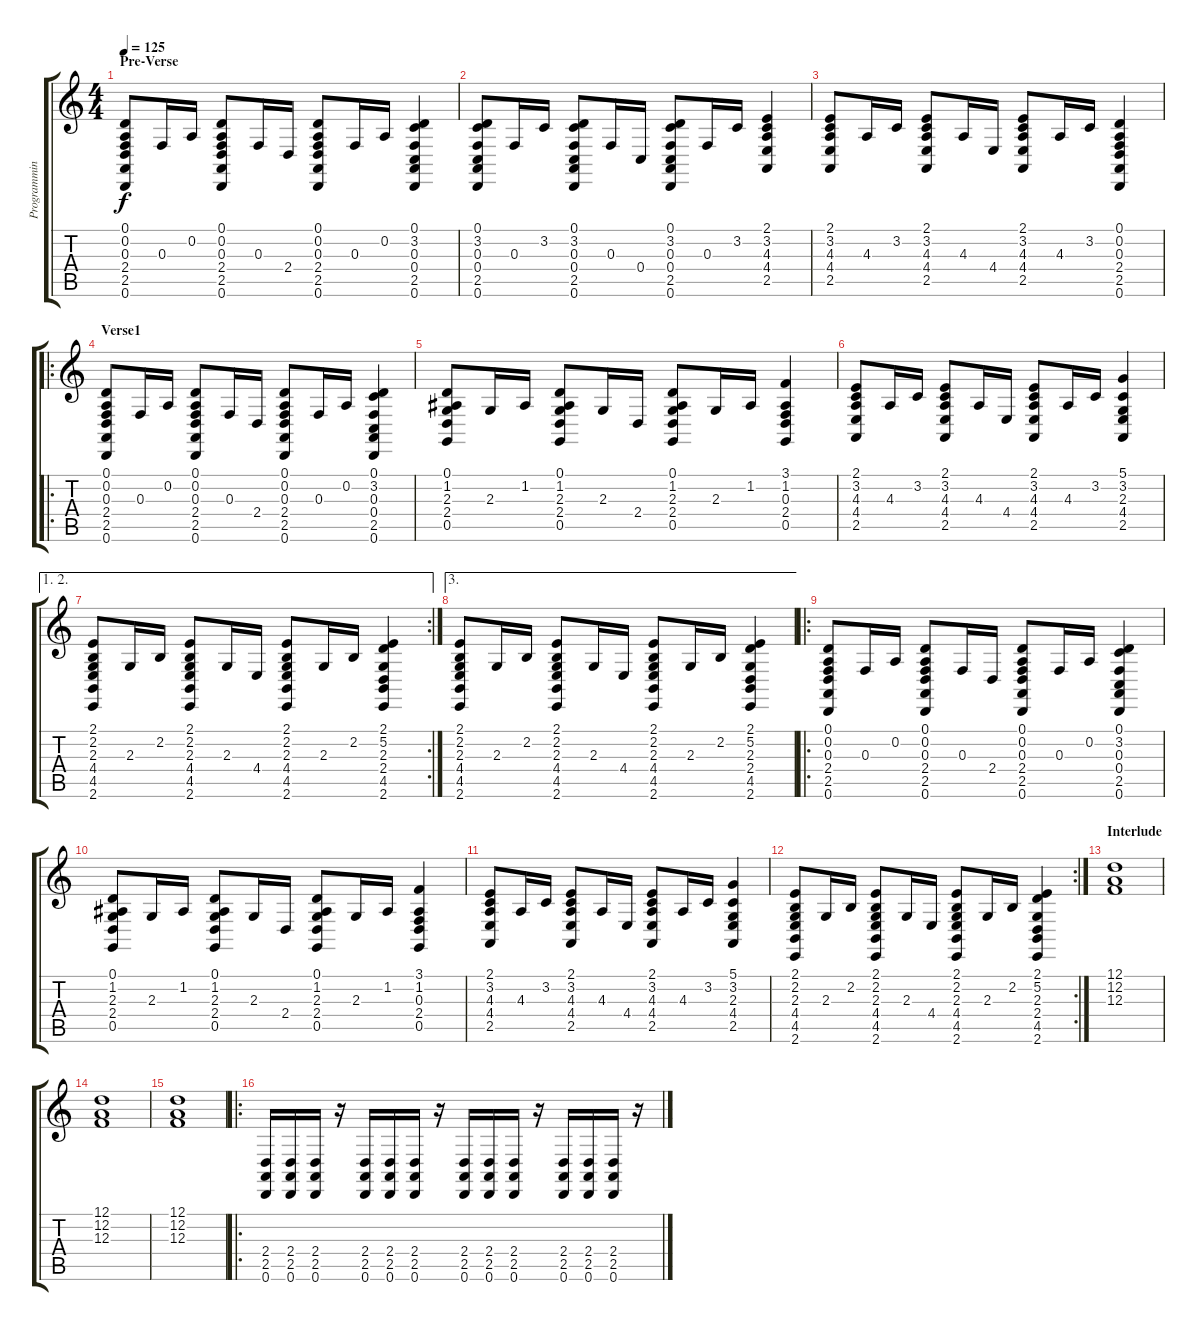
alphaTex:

\track ("Programming" "Programmin") {instrument stringensemble1}
\staff {score tabs}
\tuning (D4 A3 F3 C3 G2 D2) {hide}
\ts (4 4)
\section ("" "Pre-Verse")
\tempo 125
\clef g2
\ks c
(0.1 0.2 0.3 2.4 2.5 0.6).8{dy f instrument churchorgan} 0.3.16 0.2.16 (0.1 0.2 0.3 2.4 2.5 0.6).8 0.3.16 2.4.16 (0.1 0.2 0.3 2.4 2.5 0.6).8 0.3.16 0.2.16 (0.1 3.2 0.3 0.4 2.5 0.6).4 |
(0.1 3.2 0.3 0.4 2.5 0.6).8 0.3.16 3.2.16 (0.1 3.2 0.3 0.4 2.5 0.6).8 0.3.16 0.4.16 (0.1 3.2 0.3 0.4 2.5 0.6).8 0.3.16 3.2.16 (2.1 3.2 4.3 4.4 2.5).4 |
(2.1 3.2 4.3 4.4 2.5).8 4.3.16 3.2.16 (2.1 3.2 4.3 4.4 2.5).8 4.3.16 4.4.16 (2.1 3.2 4.3 4.4 2.5).8 4.3.16 3.2.16 (0.1 0.2 0.3 2.4 2.5 0.6).4 |
\ro
\section ("" "Verse1")
(0.1 0.2 0.3 2.4 2.5 0.6).8{instrument stringensemble1} 0.3.16 0.2.16 (0.1 0.2 0.3 2.4 2.5 0.6).8 0.3.16 2.4.16 (0.1 0.2 0.3 2.4 2.5 0.6).8 0.3.16 0.2.16 (0.1 3.2 0.3 0.4 2.5 0.6).4 |
(0.1 1.2 2.3 2.4 0.5).8 2.3.16 1.2.16 (0.1 1.2 2.3 2.4 0.5).8 2.3.16 2.4.16 (0.1 1.2 2.3 2.4 0.5).8 2.3.16 1.2.16 (3.1 1.2 0.3 2.4 0.5).4 |
(2.1 3.2 4.3 4.4 2.5).8 4.3.16 3.2.16 (2.1 3.2 4.3 4.4 2.5).8 4.3.16 4.4.16 (2.1 3.2 4.3 4.4 2.5).8 4.3.16 3.2.16 (5.1 3.2 2.3 4.4 2.5).4 |
\ae (1 2)
\rc 2
(2.1 2.2 2.3 4.4 4.5 2.6).8{instrument stringensemble1} 2.3.16 2.2.16 (2.1 2.2 2.3 4.4 4.5 2.6).8 2.3.16 4.4.16 (2.1 2.2 2.3 4.4 4.5 2.6).8 2.3.16 2.2.16 (2.1 5.2 2.3 2.4 4.5 2.6).4 |
\ae 3
(2.1 2.2 2.3 4.4 4.5 2.6).8{instrument stringensemble1} 2.3.16 2.2.16 (2.1 2.2 2.3 4.4 4.5 2.6).8 2.3.16 4.4.16 (2.1 2.2 2.3 4.4 4.5 2.6).8 2.3.16 2.2.16 (2.1 5.2 2.3 2.4 4.5 2.6).4 |
\ro
(0.1 0.2 0.3 2.4 2.5 0.6).8{instrument stringensemble1} 0.3.16 0.2.16 (0.1 0.2 0.3 2.4 2.5 0.6).8 0.3.16 2.4.16 (0.1 0.2 0.3 2.4 2.5 0.6).8 0.3.16 0.2.16 (0.1 3.2 0.3 0.4 2.5 0.6).4 |
(0.1 1.2 2.3 2.4 0.5).8 2.3.16 1.2.16 (0.1 1.2 2.3 2.4 0.5).8 2.3.16 2.4.16 (0.1 1.2 2.3 2.4 0.5).8 2.3.16 1.2.16 (3.1 1.2 0.3 2.4 0.5).4 |
(2.1 3.2 4.3 4.4 2.5).8 4.3.16 3.2.16 (2.1 3.2 4.3 4.4 2.5).8 4.3.16 4.4.16 (2.1 3.2 4.3 4.4 2.5).8 4.3.16 3.2.16 (5.1 3.2 2.3 4.4 2.5).4 |
\rc 2
(2.1 2.2 2.3 4.4 4.5 2.6).8{instrument stringensemble1} 2.3.16 2.2.16 (2.1 2.2 2.3 4.4 4.5 2.6).8 2.3.16 4.4.16 (2.1 2.2 2.3 4.4 4.5 2.6).8 2.3.16 2.2.16 (2.1 5.2 2.3 2.4 4.5 2.6).4 |
\section ("" "Interlude")
(12.1 12.2 12.3).1 |
(12.1 12.2 12.3).1 |
(12.1 12.2 12.3).1 |
\ro
(2.4 2.5 0.6).16{instrument fx8scifi} (2.4 2.5 0.6).16 (2.4 2.5 0.6).16 r.16 (2.4 2.5 0.6).16 (2.4 2.5 0.6).16 (2.4 2.5 0.6).16 r.16 (2.4 2.5 0.6).16 (2.4 2.5 0.6).16 (2.4 2.5 0.6).16 r.16 (2.4 2.5 0.6).16 (2.4 2.5 0.6).16 (2.4 2.5 0.6).16 r.16
